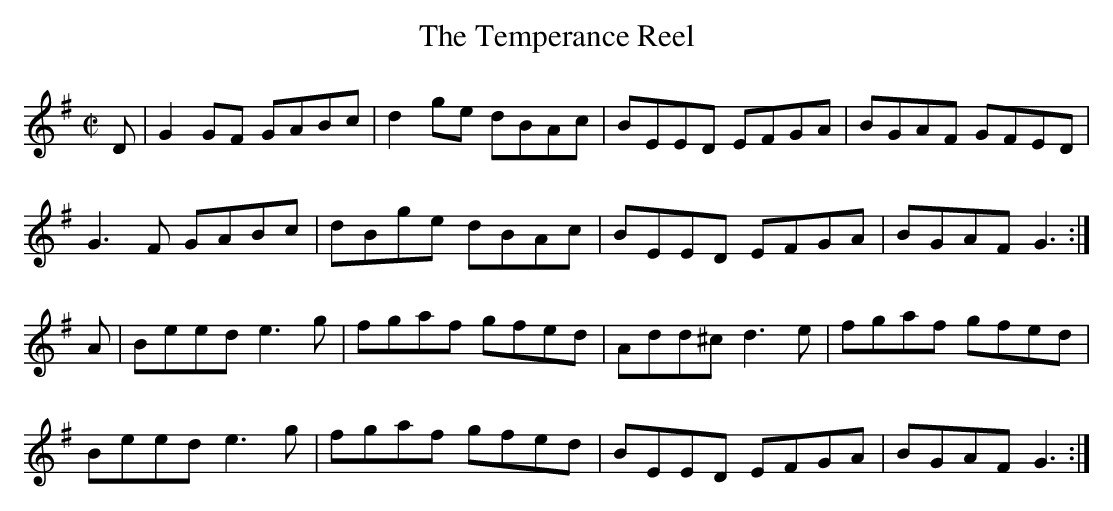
X:1
T:The Temperance Reel
M:C|
L:1/8
K:G
D|G2 GF GABc|d2 ge dBAc|BEED EFGA|BGAF GFED|
G3 F GABc|dBge dBAc|BEED EFGA|BGAF G3 :|
A|Beed e3 g|fgaf gfed|Add^c d3 e|fgaf gfed|
Beed e3 g|fgaf gfed|BEED EFGA|BGAF G3 :|
